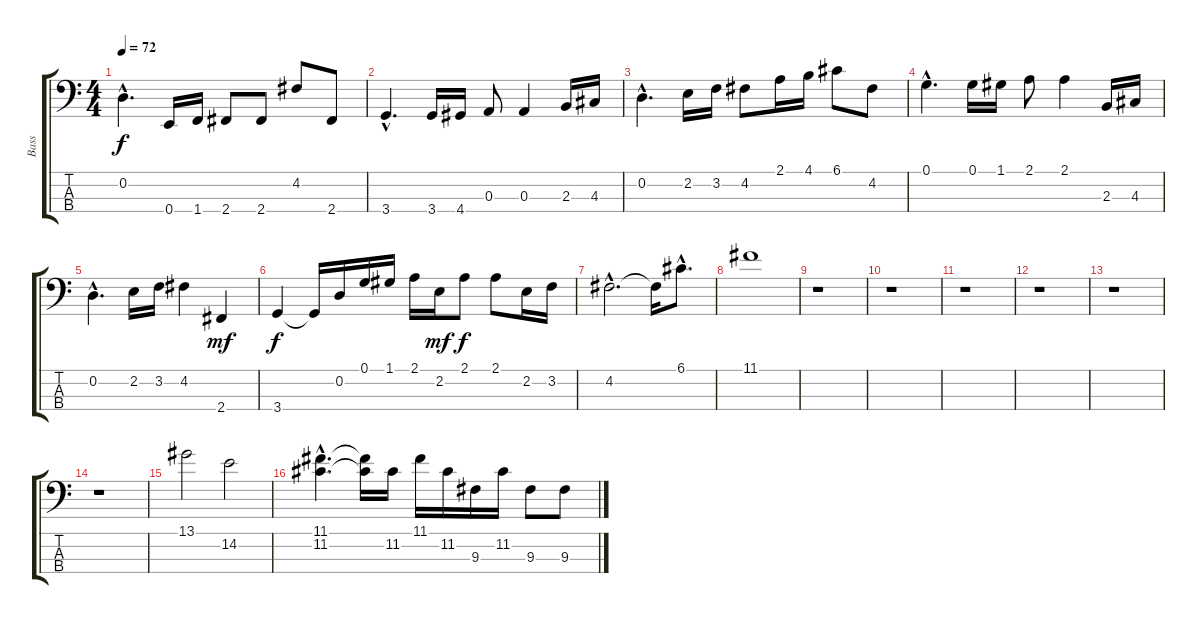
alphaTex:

\track ("Bass" "Bass") {instrument slapbass2}
\staff {score tabs}
\tuning (G2 D2 A1 E1) {hide}
\ts (4 4)
\tempo 72
\clef f4
\ks c
0.2{hac}.4{d dy f} 0.4.16 1.4.16 2.4.8 2.4.8 4.2.8 2.4.8 |
3.4{hac}.4{d} 3.4.16 4.4.16 0.3.8 0.3.4 2.3.16 4.3.16 |
0.2{hac}.4{d} 2.2.16 3.2.16 4.2.8 2.1.16 4.1.16 6.1.8 4.2.8 |
0.1{hac}.4{d} 0.1.16 1.1.16 2.1.8 2.1.4 2.3.16 4.3.16 |
0.2{hac}.4{d} 2.2.16 3.2.16 4.2.4 2.4.4{dy mf} |
3.4.4{dy f} 3.4{t}.16 0.2.16 0.1.16 1.1.16 2.1.16 2.2.16{dy mf} 2.1.8{dy f} 2.1.8 2.2.16 3.2.16 |
4.2{hac}.2{d} 4.2{t}.16 6.1{hac}.8{d} |
11.1.1 |
r.1 |
r.1 |
r.1 |
r.1 |
r.1 |
r.1 |
13.1.2 14.2.2 |
(11.1{hac} 11.2{hac}).4{d} (11.1{t} 11.2{t}).16 11.2.16 11.1.16 11.2.16 9.3.16 11.2.16 9.3.8 9.3.8
